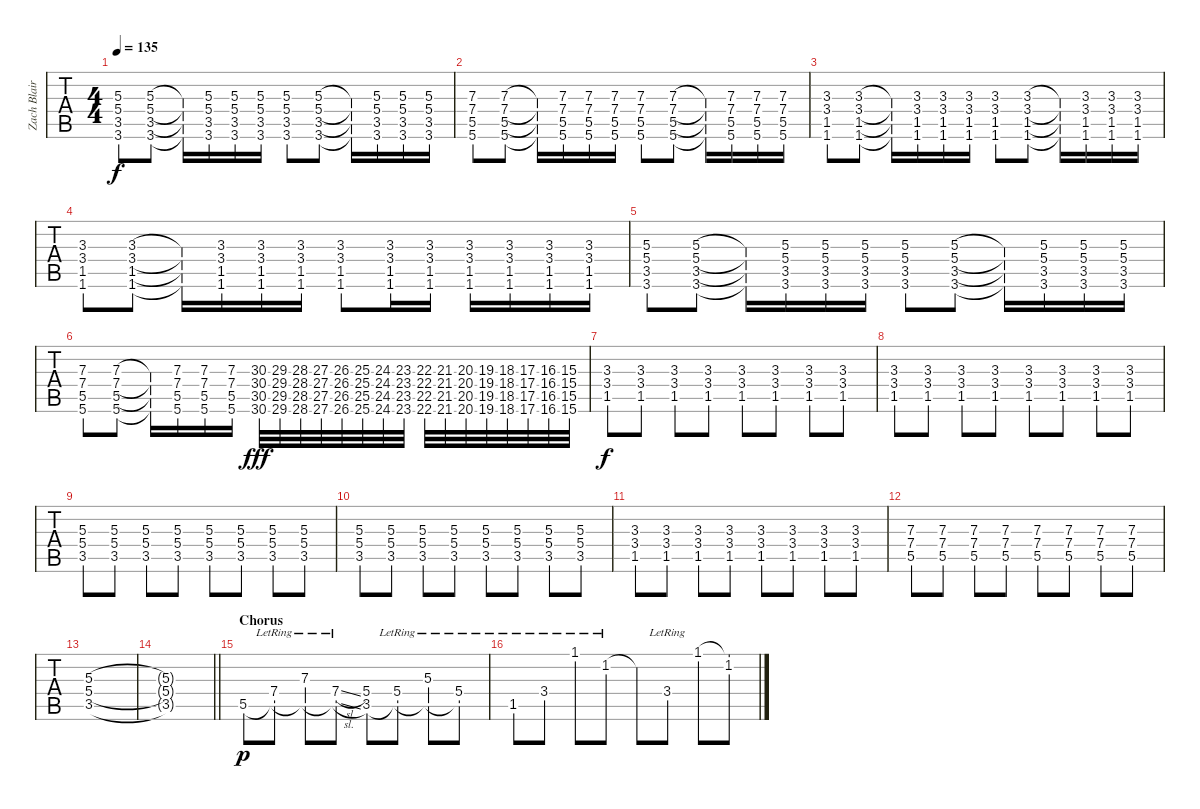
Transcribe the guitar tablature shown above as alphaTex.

\track ("Zach Blair - Guitar One" "Zach Blair") {instrument distortionguitar}
\staff {tabs}
\tuning (Eb4 Bb3 Gb3 Db3 Ab2 Eb2) {hide}
\ts (4 4)
\tempo 135
\clef g2
\ks c
(5.3 5.4 3.5 3.6).8{dy f} (5.3 5.4 3.5 3.6).8 (5.3{t} 5.4{t} 3.5{t} 3.6{t}).16 (5.3 5.4 3.5 3.6).16 (5.3 5.4 3.5 3.6).16 (5.3 5.4 3.5 3.6).16 (5.3 5.4 3.5 3.6).8 (5.3 5.4 3.5 3.6).8 (5.3{t} 5.4{t} 3.5{t} 3.6{t}).16 (5.3 5.4 3.5 3.6).16 (5.3 5.4 3.5 3.6).16 (5.3 5.4 3.5 3.6).16 |
(7.3 7.4 5.5 5.6).8 (7.3 7.4 5.5 5.6).8 (7.3{t} 7.4{t} 5.5{t} 5.6{t}).16 (7.3 7.4 5.5 5.6).16 (7.3 7.4 5.5 5.6).16 (7.3 7.4 5.5 5.6).16 (7.3 7.4 5.5 5.6).8 (7.3 7.4 5.5 5.6).8 (7.3{t} 7.4{t} 5.5{t} 5.6{t}).16 (7.3 7.4 5.5 5.6).16 (7.3 7.4 5.5 5.6).16 (7.3 7.4 5.5 5.6).16 |
(3.3 3.4 1.5 1.6).8 (3.3 3.4 1.5 1.6).8 (3.3{t} 3.4{t} 1.5{t} 1.6{t}).16 (3.3 3.4 1.5 1.6).16 (3.3 3.4 1.5 1.6).16 (3.3 3.4 1.5 1.6).16 (3.3 3.4 1.5 1.6).8 (3.3 3.4 1.5 1.6).8 (3.3{t} 3.4{t} 1.5{t} 1.6{t}).16 (3.3 3.4 1.5 1.6).16 (3.3 3.4 1.5 1.6).16 (3.3 3.4 1.5 1.6).16 |
(3.3 3.4 1.5 1.6).8 (3.3 3.4 1.5 1.6).8 (3.3{t} 3.4{t} 1.5{t} 1.6{t}).16 (3.3 3.4 1.5 1.6).16 (3.3 3.4 1.5 1.6).16 (3.3 3.4 1.5 1.6).16 (3.3 3.4 1.5 1.6).8 (3.3 3.4 1.5 1.6).16 (3.3 3.4 1.5 1.6).16 (3.3 3.4 1.5 1.6).16 (3.3 3.4 1.5 1.6).16 (3.3 3.4 1.5 1.6).16 (3.3 3.4 1.5 1.6).16 |
(5.3 5.4 3.5 3.6).8 (5.3 5.4 3.5 3.6).8 (5.3{t} 5.4{t} 3.5{t} 3.6{t}).16 (5.3 5.4 3.5 3.6).16 (5.3 5.4 3.5 3.6).16 (5.3 5.4 3.5 3.6).16 (5.3 5.4 3.5 3.6).8 (5.3 5.4 3.5 3.6).8 (5.3{t} 5.4{t} 3.5{t} 3.6{t}).16 (5.3 5.4 3.5 3.6).16 (5.3 5.4 3.5 3.6).16 (5.3 5.4 3.5 3.6).16 |
(7.3 7.4 5.5 5.6).8 (7.3 7.4 5.5 5.6).8 (7.3{t} 7.4{t} 5.5{t} 5.6{t}).16 (7.3 7.4 5.5 5.6).16 (7.3 7.4 5.5 5.6).16 (7.3 7.4 5.5 5.6).16 (30.3 30.4 30.5 30.6).32{dy fff} (29.3 29.4 29.5 29.6).32 (28.3 28.4 28.5 28.6).32 (27.3 27.4 27.5 27.6).32 (26.3 26.4 26.5 26.6).32 (25.3 25.4 25.5 25.6).32 (24.3 24.4 24.5 24.6).32 (23.3 23.4 23.5 23.6).32 (22.3 22.4 22.5 22.6).32 (21.3 21.4 21.5 21.6).32 (20.3 20.4 20.5 20.6).32 (19.3 19.4 19.5 19.6).32 (18.3 18.4 18.5 18.6).32 (17.3 17.4 17.5 17.6).32 (16.3 16.4 16.5 16.6).32 (15.3 15.4 15.5 15.6).32 |
(3.3 3.4 1.5).8{dy f} (3.3 3.4 1.5).8 (3.3 3.4 1.5).8 (3.3 3.4 1.5).8 (3.3 3.4 1.5).8 (3.3 3.4 1.5).8 (3.3 3.4 1.5).8 (3.3 3.4 1.5).8 |
(3.3 3.4 1.5).8 (3.3 3.4 1.5).8 (3.3 3.4 1.5).8 (3.3 3.4 1.5).8 (3.3 3.4 1.5).8 (3.3 3.4 1.5).8 (3.3 3.4 1.5).8 (3.3 3.4 1.5).8 |
(5.3 5.4 3.5).8 (5.3 5.4 3.5).8 (5.3 5.4 3.5).8 (5.3 5.4 3.5).8 (5.3 5.4 3.5).8 (5.3 5.4 3.5).8 (5.3 5.4 3.5).8 (5.3 5.4 3.5).8 |
(5.3 5.4 3.5).8 (5.3 5.4 3.5).8 (5.3 5.4 3.5).8 (5.3 5.4 3.5).8 (5.3 5.4 3.5).8 (5.3 5.4 3.5).8 (5.3 5.4 3.5).8 (5.3 5.4 3.5).8 |
(3.3 3.4 1.5).8 (3.3 3.4 1.5).8 (3.3 3.4 1.5).8 (3.3 3.4 1.5).8 (3.3 3.4 1.5).8 (3.3 3.4 1.5).8 (3.3 3.4 1.5).8 (3.3 3.4 1.5).8 |
(7.3 7.4 5.5).8 (7.3 7.4 5.5).8 (7.3 7.4 5.5).8 (7.3 7.4 5.5).8 (7.3 7.4 5.5).8 (7.3 7.4 5.5).8 (7.3 7.4 5.5).8 (7.3 7.4 5.5).8 |
(5.3 5.4 3.5).1 |
\barLineRight lightlight
(5.3{t} 5.4{t} 3.5{t}).1 |
\section ("" "Chorus")
5.5.8{dy p instrument distortionguitar} (7.4{lr} 5.5{t}).8 (7.3{lr} 5.5{t}).8 (7.4{sl lr} 5.5{sl t}).8 (5.4 3.5).8 (5.4{lr} 3.5{t}).8 (5.3{lr} 3.5{t}).8 (5.4{lr} 3.5{t}).8 |
1.5{lr}.8 3.4{lr}.8 1.1{lr}.8 1.2{lr}.8 1.2{t}.8 3.4{lr}.8 1.1.8 (1.1{t} 1.2).8
